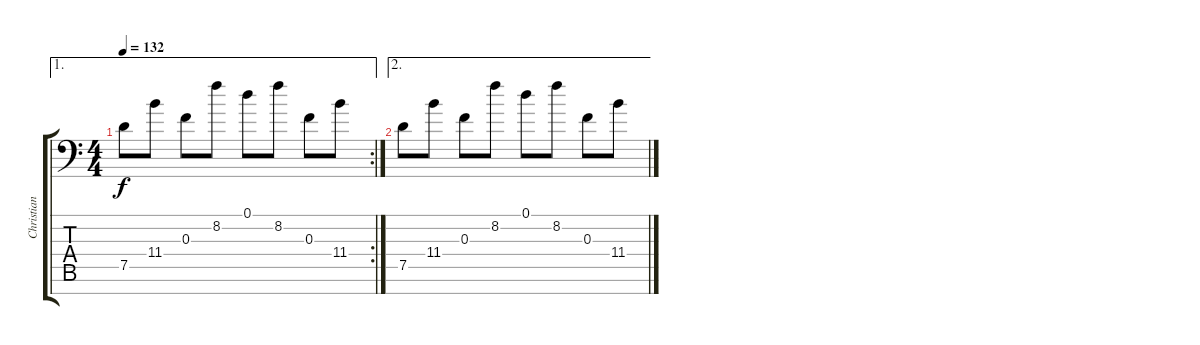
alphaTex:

\track ("Christian Muenzner Clean" "Christian ") {instrument acousticguitarnylon}
\staff {score tabs}
\tuning (D4 A3 F3 C3 G2 D2 C-1) {hide}
\ae 1
\rc 2
\ts (4 4)
\tempo 132
\clef f4
\ks c
7.5.8{dy f} 11.4.8 0.3.8 8.2.8 0.1.8 8.2.8 0.3.8 11.4.8 |
\ae 2
7.5.8 11.4.8 0.3.8 8.2.8 0.1.8 8.2.8 0.3.8 11.4.8
